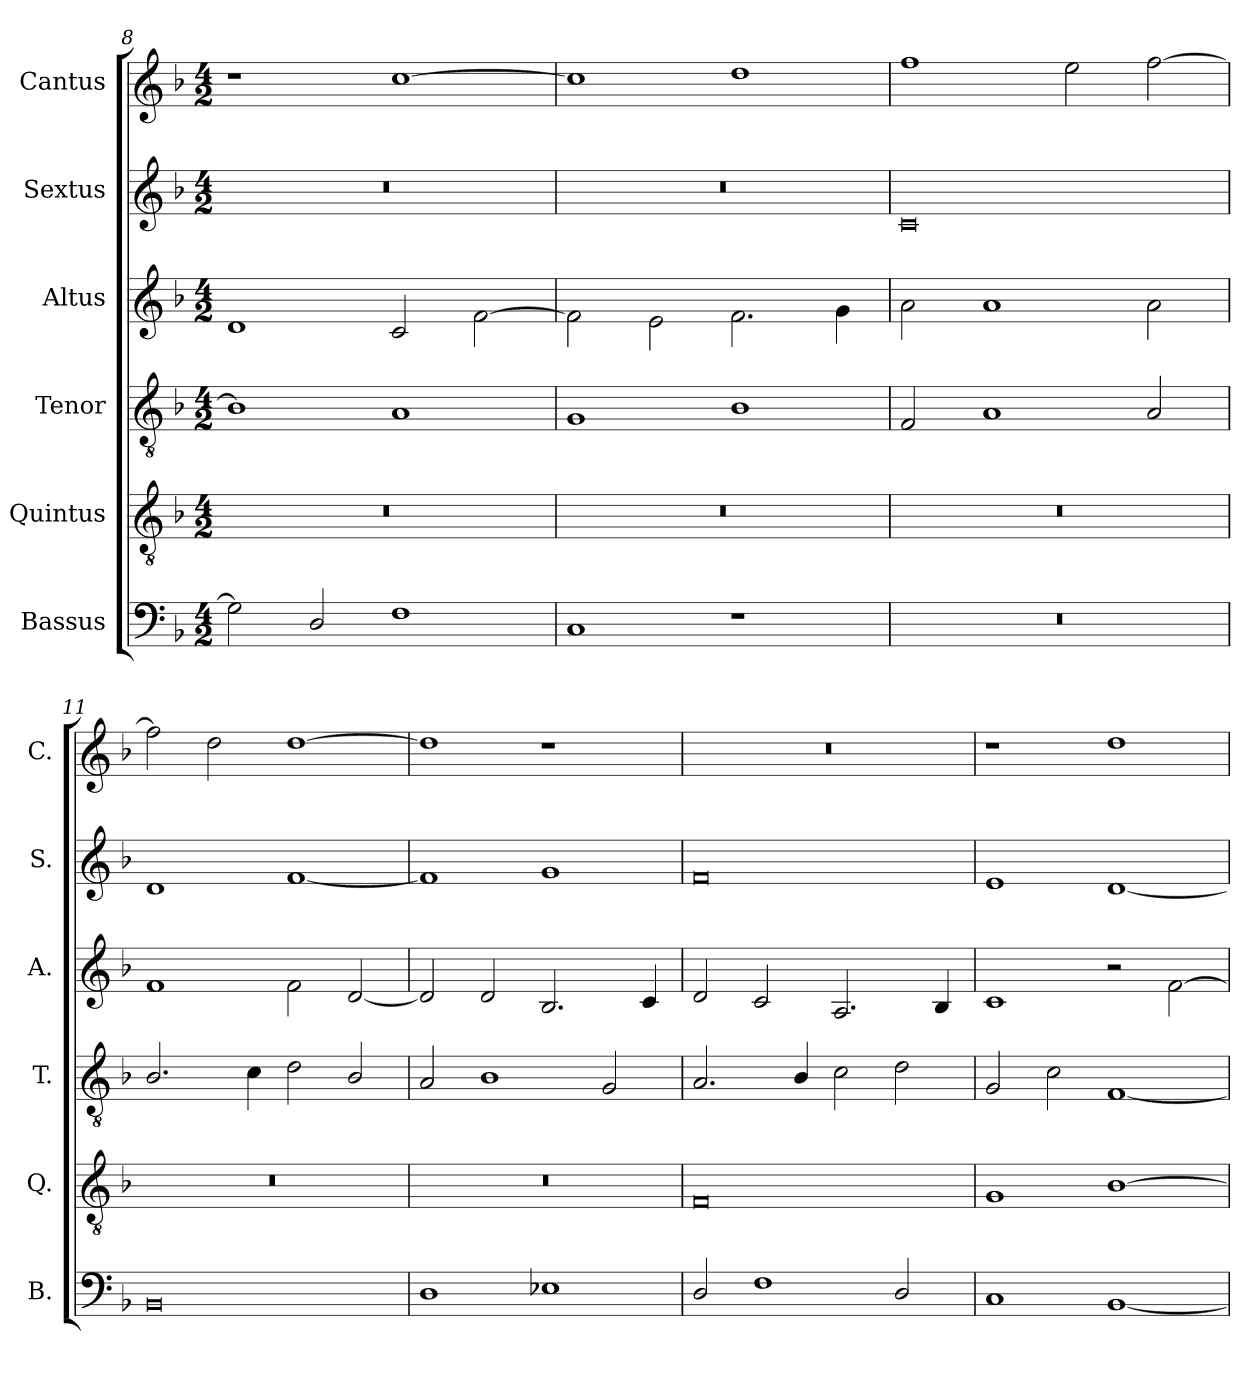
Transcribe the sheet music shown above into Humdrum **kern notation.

**kern	**kern	**kern	**kern	**kern	**kern
*part6	*part5	*part4	*part3	*part2	*part1
*staff6	*staff5	*staff4	*staff3	*staff2	*staff1
*I"Bassus	*I"Quintus	*I"Tenor	*I"Altus	*I"Sextus	*I"Cantus
*I'B.	*I'Q.	*I'T.	*I'A.	*I'S.	*I'C.
!!LO:LB:g=z
*clefF4	*clefGv2	*clefGv2	*clefG2	*clefG2	*clefG2
*k[b-]	*k[b-]	*k[b-]	*k[b-]	*k[b-]	*k[b-]
*M4/2	*M4/2	*M4/2	*M4/2	*M4/2	*M4/2
=8	=8	=8	=8	=8	=8
!	!LO:N:vis=1	!	!	!LO:N:vis=1	!
2G\]	0r	1B-]	1d	0r	1r
2D/	.	.	.	.	.
1F	.	1A	2c/	.	[1cc
.	.	.	[2f\	.	.
=9	=9	=9	=9	=9	=9
!	!LO:N:vis=1	!	!	!LO:N:vis=1	!
1C	0r	1G	2f\]	0r	1cc]
.	.	.	2e\	.	.
1r	.	1B-	2.f\	.	1dd
.	.	.	4g\	.	.
=10	=10	=10	=10	=10	=10
!LO:N:vis=1	!LO:N:vis=1	!	!	!	!
0r	0r	2F/	2a\	0c	1ff
.	.	1A	1a	.	.
.	.	.	.	.	2ee\
.	.	2A/	2a\	.	[2ff\
=11	=11	=11	=11	=11	=11
!	!LO:N:vis=1	!	!	!	!
0BB-	0r	2.B-/	1f	1d	2ff\]
.	.	.	.	.	2dd\
.	.	4c\	.	.	.
.	.	2d\	2f\	[1f	[1dd
.	.	2B-/	[2d/	.	.
=12	=12	=12	=12	=12	=12
!	!LO:N:vis=1	!	!	!	!
1D	0r	2A/	2d/]	1f]	1dd]
.	.	1B-	2d/	.	.
1E-X	.	.	2.B-/	1g	1r
.	.	2G/	.	.	.
.	.	.	4c/	.	.
=13	=13	=13	=13	=13	=13
!	!	!	!	!	!LO:N:vis=1
2D/	0F	2.A/	2d/	0f	0r
1F	.	.	2c/	.	.
.	.	4B-/	.	.	.
.	.	2c\	2.A/	.	.
2D/	.	2d\	.	.	.
.	.	.	4B-/	.	.
!!LO:PB:g=z
=14	=14	=14	=14	=14	=14
1C	1G	2G/	1c	1e	1r
.	.	2c\	.	.	.
[1BB-	[1B-	[1F	2r	[1d	1dd
.	.	.	[2f\	.	.
=	=	=	=	=	=
*-	*-	*-	*-	*-	*-
